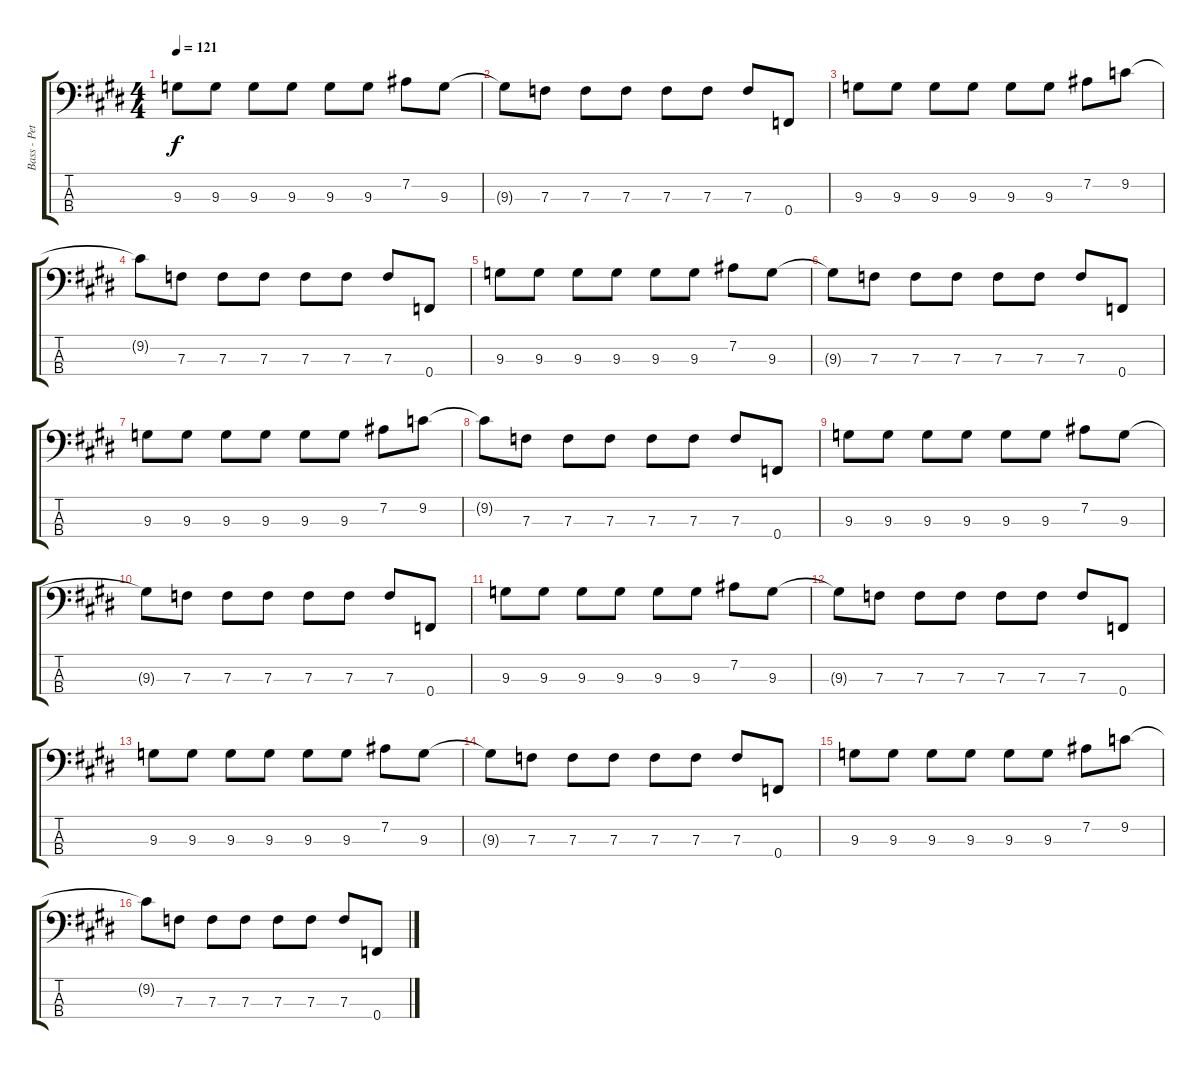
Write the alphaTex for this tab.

\track ("Bass - Peter Hook" "Bass - Pet") {instrument electricbasspick}
\staff {score tabs}
\tuning (Ab2 Eb2 Bb1 F1) {hide}
\ts (4 4)
\tempo 121
\clef f4
\ks c#minor
9.3.8{dy f} 9.3.8 9.3.8 9.3.8 9.3.8 9.3.8 7.2.8 9.3.8 |
\ks e
9.3{t}.8 7.3.8 7.3.8 7.3.8 7.3.8 7.3.8 7.3.8 0.4.8 |
\ks c#minor
9.3.8 9.3.8 9.3.8 9.3.8 9.3.8 9.3.8 7.2.8 9.2.8 |
9.2{t}.8 7.3.8 7.3.8 7.3.8 7.3.8 7.3.8 7.3.8 0.4.8 |
9.3.8 9.3.8 9.3.8 9.3.8 9.3.8 9.3.8 7.2.8 9.3.8 |
\ks e
9.3{t}.8 7.3.8 7.3.8 7.3.8 7.3.8 7.3.8 7.3.8 0.4.8 |
\ks c#minor
9.3.8 9.3.8 9.3.8 9.3.8 9.3.8 9.3.8 7.2.8 9.2.8 |
9.2{t}.8 7.3.8 7.3.8 7.3.8 7.3.8 7.3.8 7.3.8 0.4.8 |
9.3.8 9.3.8 9.3.8 9.3.8 9.3.8 9.3.8 7.2.8 9.3.8 |
\ks e
9.3{t}.8 7.3.8 7.3.8 7.3.8 7.3.8 7.3.8 7.3.8 0.4.8 |
\ks c#minor
9.3.8 9.3.8 9.3.8 9.3.8 9.3.8 9.3.8 7.2.8 9.3.8 |
9.3{t}.8 7.3.8 7.3.8 7.3.8 7.3.8 7.3.8 7.3.8 0.4.8 |
9.3.8 9.3.8 9.3.8 9.3.8 9.3.8 9.3.8 7.2.8 9.3.8 |
\ks e
9.3{t}.8 7.3.8 7.3.8 7.3.8 7.3.8 7.3.8 7.3.8 0.4.8 |
\ks c#minor
9.3.8 9.3.8 9.3.8 9.3.8 9.3.8 9.3.8 7.2.8 9.2.8 |
9.2{t}.8 7.3.8 7.3.8 7.3.8 7.3.8 7.3.8 7.3.8 0.4.8
